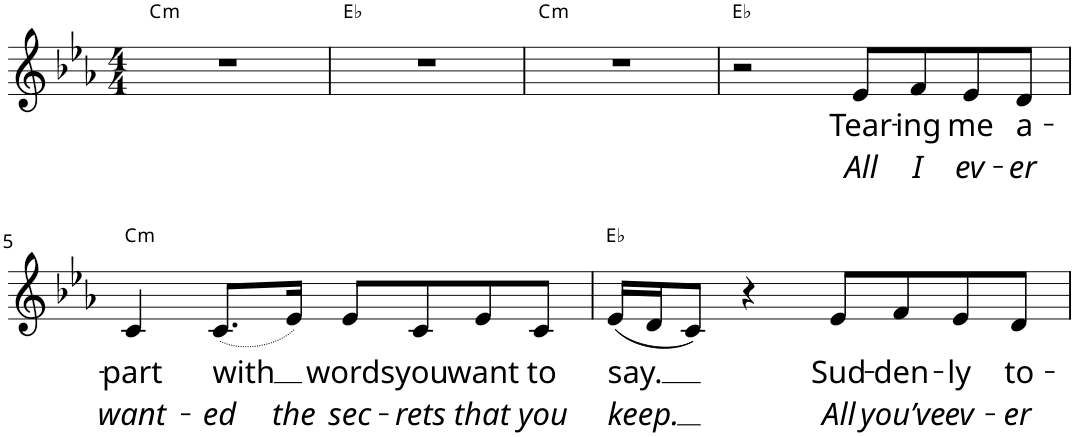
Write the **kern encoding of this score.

**kern	**text	**text	**harte
*part1	*part1	*part1	*part1
*staff1	*staff1	*staff1	*
*I"Voice	*	*	*
*I'Vo.	*	*	*
*clefG2	*	*	*
*k[b-e-a-]	*	*	*
*M4/4	*	*	*
=1	=1	=1	=1
!	!	!	!LO:H:kt=m
1r	.	.	C:min
=2	=2	=2	=2
1r	.	.	Eb:maj
=3	=3	=3	=3
!	!	!	!LO:H:kt=m
1r	.	.	C:min
=4	=4	=4	=4
2r	.	.	Eb:maj
!	!LO:LY:b	!LO:LY:b	!
8e-/L	Tear-	All	.
!	!LO:LY:b	!LO:LY:b	!
8f/	-ing	I	.
!	!LO:LY:b	!LO:LY:b	!
8e-/	me	ev-	.
!	!LO:LY:b	!LO:LY:b	!
8d/J	a-	-er	.
!!LO:LB:g=z
=5	=5	=5	=5
!	!LO:LY:b	!LO:LY:b	!LO:H:kt=m
4c/	-part	want-	C:min
!	!LO:LY:b	!LO:LY:b	!
(8.c/L	with	-ed	.
!	!	!LO:LY:b	!
16e-/Jk)	.	the	.
!	!LO:LY:b	!LO:LY:b	!
8e-/L	words	sec-	.
!	!LO:LY:b	!LO:LY:b	!
8c/	you	-rets	.
!	!LO:LY:b	!LO:LY:b	!
8e-/	want	that	.
!	!LO:LY:b	!LO:LY:b	!
8c/J	to	you	.
=6	=6	=6	=6
!	!LO:LY:b	!LO:LY:b	!
(16e-/LL	say.	keep.	Eb:maj
16d/J	.	.	.
8c/J)	.	.	.
4r	.	.	.
!	!LO:LY:b	!LO:LY:b	!
8e-/L	Sud-	All	.
!	!LO:LY:b	!LO:LY:b	!
8f/	-den-	you’ve	.
!	!LO:LY:b	!LO:LY:b	!
8e-/	-ly	ev-	.
!	!LO:LY:b	!LO:LY:b	!
8d/J	to-	-er	.
=	=	=	=
*-	*-	*-	*-
